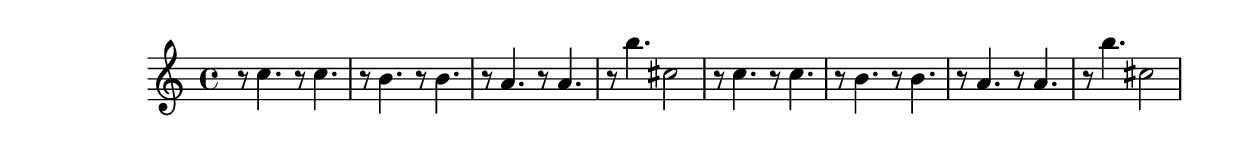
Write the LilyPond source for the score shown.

carolineNotes = {
	r8 c''4. r8 c''4. |
r8 b'4. r8 b'4. |
r8 a'4. r8 a'4. |
r8 b''4. cis''2 |

r8 c''4. r8 c''4. |
r8 b'4. r8 b'4. |
r8 a'4. r8 a'4. |
r8 b''4. cis''2 |


}

\new Staff \carolineNotes
